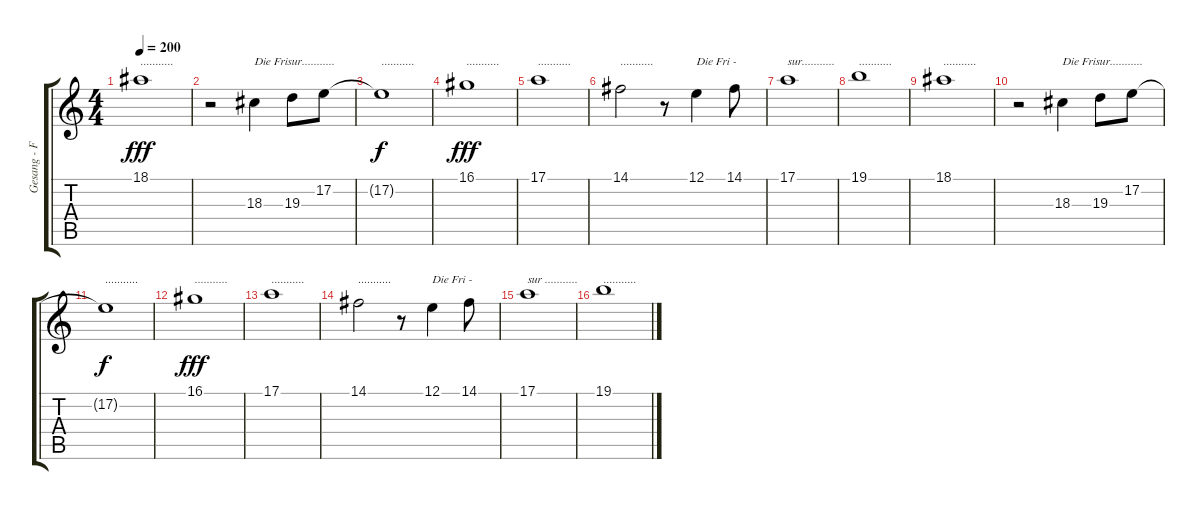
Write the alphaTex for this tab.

\track ("Gesang - Farin Urlaub" "Gesang - F") {instrument tenorsax}
\staff {score tabs}
\tuning (E4 B3 G3 D3 A2 E2) {hide}
\ts (4 4)
\tempo 200
\clef g2
\ks c
18.1.1{txt "..........." dy fff} |
r.2 18.3.4{txt "Die Frisur..........."} 19.3.8 17.2.8 |
17.2{t}.1{txt "..........." dy f} |
16.1.1{txt "..........." dy fff} |
17.1.1{txt "..........."} |
14.1.2{txt "..........."} r.8 12.1.4{txt "Die Fri -"} 14.1.8 |
17.1.1{txt "sur..........."} |
19.1.1{txt "..........."} |
18.1.1{txt "..........."} |
r.2 18.3.4{txt "Die Frisur..........."} 19.3.8 17.2.8 |
17.2{t}.1{txt "..........." dy f} |
16.1.1{txt "..........." dy fff} |
17.1.1{txt "..........."} |
14.1.2{txt "..........."} r.8 12.1.4{txt "Die Fri -"} 14.1.8 |
17.1.1{txt "sur ..........." volume 12} |
19.1.1{txt "..........." volume 12}
